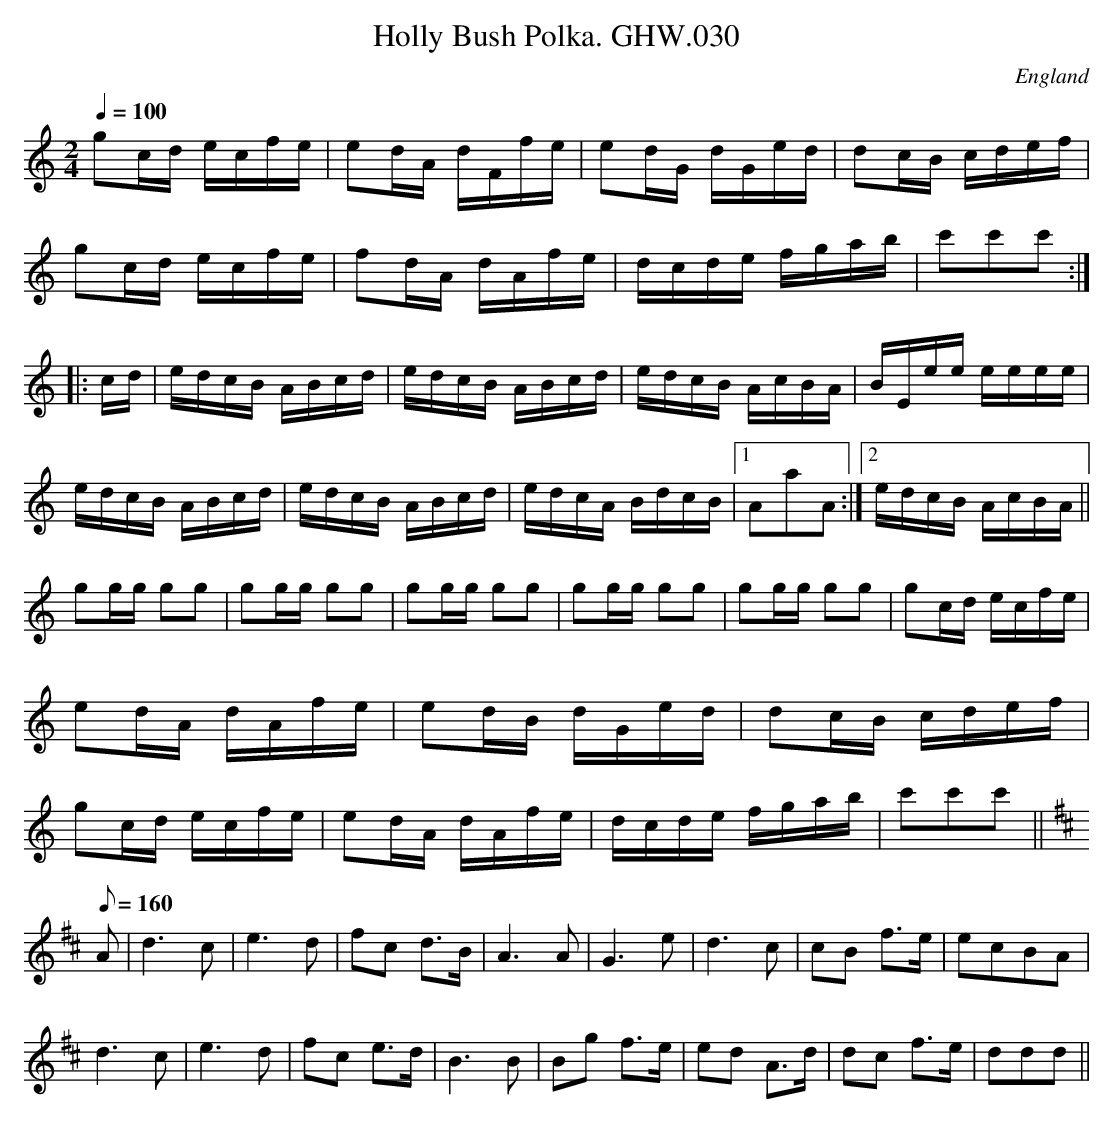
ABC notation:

X:1
T:Holly Bush Polka. GHW.030
L:1/16
M:2/4
O:England
Q:1/4=100
K:C
g2cd ecfe|e2dA dFfe|e2dG dGed|d2cB cdef|!
g2cd ecfe|f2dA dAfe|dcde fgab|c'2c'2c'2:|!
|:cd|edcB ABcd|edcB ABcd|edcB AcBA|BEee eeee|!
edcB ABcd|edcB ABcd|edcA BdcB|1 A2a2A2:|2 edcB AcBA||!
g2gg g2g2|g2gg g2g2|g2gg g2g2|g2gg g2g2|g2gg g2g2|g2cd ecfe|!
e2dA dAfe|e2dB dGed|d2cB cdef|!
g2cd ecfe|e2dA dAfe|dcde fgab|c'2c'2c'2||!
K:D
L:1/8
Q:160
A|d3c|e3d|fc d>B|A3A|G3e|d3c|cB f>e|ecBA|!
d3c|e3d|fc e>d|B3B|Bg f>e|ed A>d|dc f>e|ddd||!
